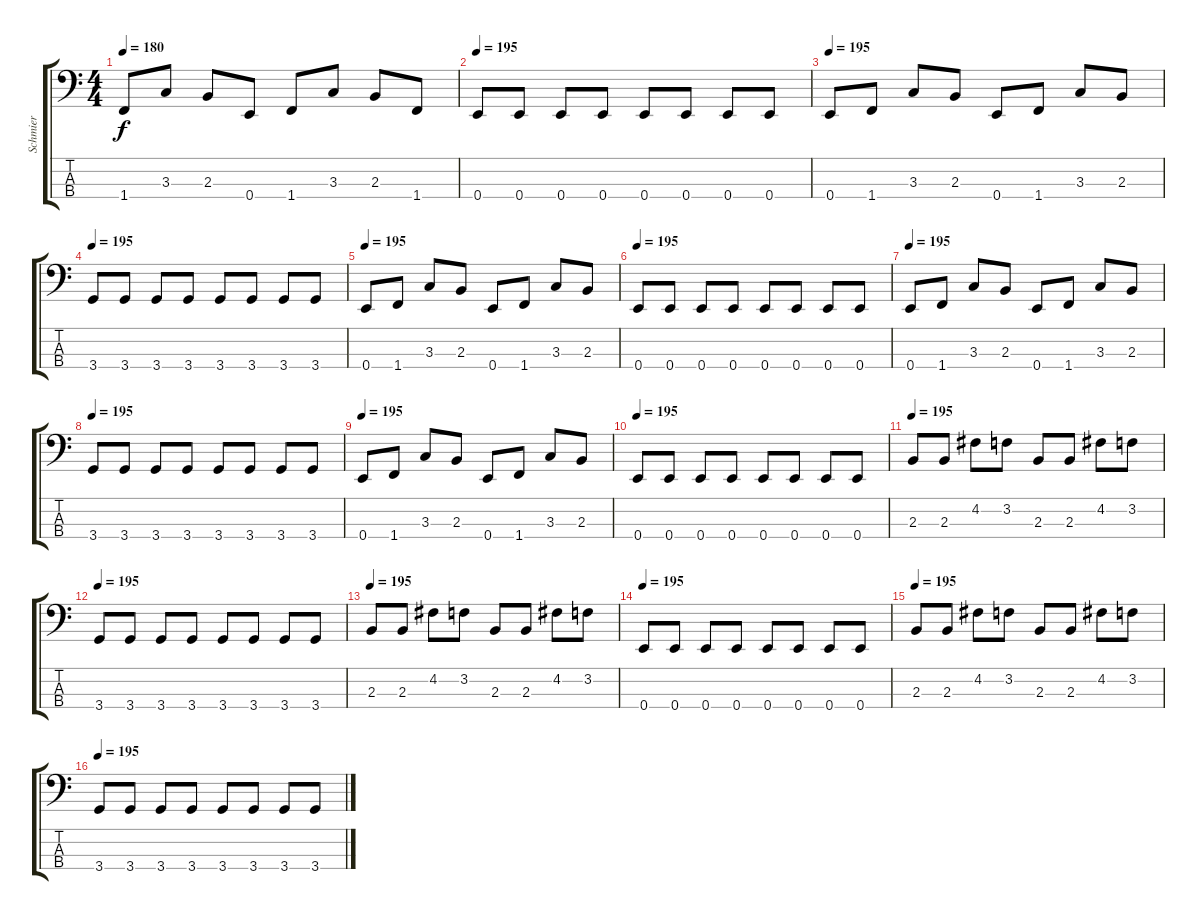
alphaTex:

\track ("Schmier" "Schmier") {instrument electricbassfinger}
\staff {score tabs}
\tuning (G2 D2 A1 E1) {hide}
\ts (4 4)
\tempo 180
\clef f4
\ks c
1.4.8{dy f} 3.3.8 2.3.8 0.4.8 1.4.8 3.3.8 2.3.8 1.4.8 |
\tempo 195
0.4.8 0.4.8 0.4.8 0.4.8 0.4.8 0.4.8 0.4.8 0.4.8 |
\tempo 195
0.4.8 1.4.8 3.3.8 2.3.8 0.4.8 1.4.8 3.3.8 2.3.8 |
\tempo 195
3.4.8 3.4.8 3.4.8 3.4.8 3.4.8 3.4.8 3.4.8 3.4.8 |
\tempo 195
0.4.8 1.4.8 3.3.8 2.3.8 0.4.8 1.4.8 3.3.8 2.3.8 |
\tempo 195
0.4.8 0.4.8 0.4.8 0.4.8 0.4.8 0.4.8 0.4.8 0.4.8 |
\tempo 195
0.4.8 1.4.8 3.3.8 2.3.8 0.4.8 1.4.8 3.3.8 2.3.8 |
\tempo 195
3.4.8 3.4.8 3.4.8 3.4.8 3.4.8 3.4.8 3.4.8 3.4.8 |
\tempo 195
0.4.8 1.4.8 3.3.8 2.3.8 0.4.8 1.4.8 3.3.8 2.3.8 |
\tempo 195
0.4.8 0.4.8 0.4.8 0.4.8 0.4.8 0.4.8 0.4.8 0.4.8 |
\tempo 195
2.3.8 2.3.8 4.2.8 3.2.8 2.3.8 2.3.8 4.2.8 3.2.8 |
\tempo 195
3.4.8 3.4.8 3.4.8 3.4.8 3.4.8 3.4.8 3.4.8 3.4.8 |
\tempo 195
2.3.8 2.3.8 4.2.8 3.2.8 2.3.8 2.3.8 4.2.8 3.2.8 |
\tempo 195
0.4.8 0.4.8 0.4.8 0.4.8 0.4.8 0.4.8 0.4.8 0.4.8 |
\tempo 195
2.3.8 2.3.8 4.2.8 3.2.8 2.3.8 2.3.8 4.2.8 3.2.8 |
\tempo 195
3.4.8 3.4.8 3.4.8 3.4.8 3.4.8 3.4.8 3.4.8 3.4.8
